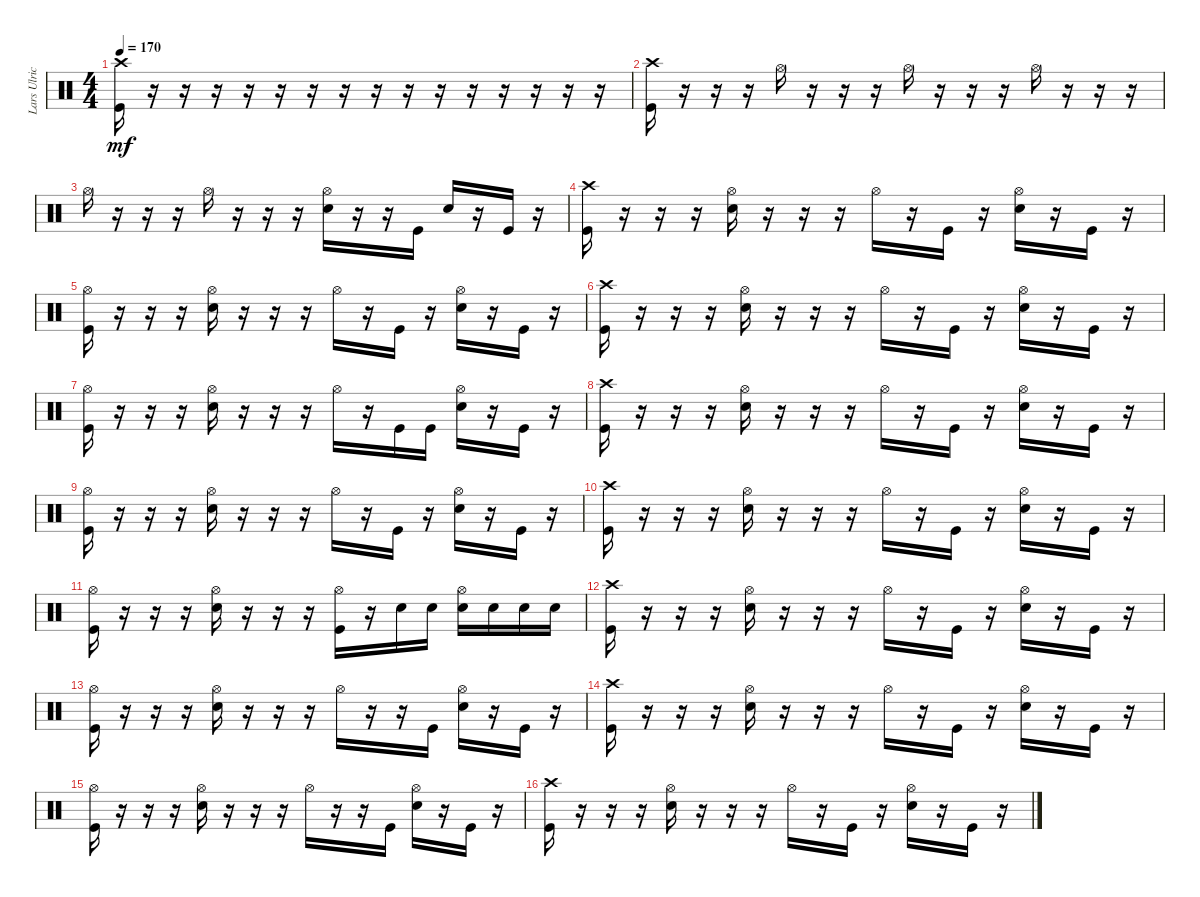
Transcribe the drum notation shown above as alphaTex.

\track ("Lars Ulrich" "Lars Ulric") {instrument percussion}
\staff {score}
\articulation defaults
\ts (4 4)
\tempo 170
\clef neutral
\ks c
("Crash high (hit)" "Kick (hit)").16{dy mf} r.16 r.16 r.16 r.16 r.16 r.16 r.16 r.16 r.16 r.16 r.16 r.16 r.16 r.16 r.16 |
("Kick (hit)" "Crash high (hit)").16 r.16 r.16 r.16 "Hi-Hat (open)".16 r.16 r.16 r.16 "Hi-Hat (open)".16 r.16 r.16 r.16 "Hi-Hat (open)".16 r.16 r.16 r.16 |
"Hi-Hat (open)".16 r.16 r.16 r.16 "Hi-Hat (open)".16 r.16 r.16 r.16 ("Hi-Hat (open)" "Snare (hit) 2").16 r.16 r.16 "Kick (hit)".16 "Snare (hit) 2".16 r.16 "Kick (hit)".16 r.16 |
("Kick (hit)" "Crash high (hit)").16 r.16 r.16 r.16 ("Hi-Hat (open)" "Snare (hit) 2").16 r.16 r.16 r.16 "Hi-Hat (open)".16 r.16 "Kick (hit)".16 r.16 ("Hi-Hat (open)" "Snare (hit) 2").16 r.16 "Kick (hit)".16 r.16 |
("Kick (hit)" "Hi-Hat (open)").16 r.16 r.16 r.16 ("Hi-Hat (open)" "Snare (hit) 2").16 r.16 r.16 r.16 "Hi-Hat (open)".16 r.16 "Kick (hit)".16 r.16 ("Hi-Hat (open)" "Snare (hit) 2").16 r.16 "Kick (hit)".16 r.16 |
("Kick (hit)" "Crash high (hit)").16 r.16 r.16 r.16 ("Hi-Hat (open)" "Snare (hit) 2").16 r.16 r.16 r.16 "Hi-Hat (open)".16 r.16 "Kick (hit)".16 r.16 ("Hi-Hat (open)" "Snare (hit) 2").16 r.16 "Kick (hit)".16 r.16 |
("Kick (hit)" "Hi-Hat (open)").16 r.16 r.16 r.16 ("Hi-Hat (open)" "Snare (hit) 2").16 r.16 r.16 r.16 "Hi-Hat (open)".16 r.16 "Kick (hit)".16 "Kick (hit)".16 ("Hi-Hat (open)" "Snare (hit) 2").16 r.16 "Kick (hit)".16 r.16 |
("Kick (hit)" "Crash high (hit)").16 r.16 r.16 r.16 ("Hi-Hat (open)" "Snare (hit) 2").16 r.16 r.16 r.16 "Hi-Hat (open)".16 r.16 "Kick (hit)".16 r.16 ("Hi-Hat (open)" "Snare (hit) 2").16 r.16 "Kick (hit)".16 r.16 |
("Kick (hit)" "Hi-Hat (open)").16 r.16 r.16 r.16 ("Hi-Hat (open)" "Snare (hit) 2").16 r.16 r.16 r.16 "Hi-Hat (open)".16 r.16 "Kick (hit)".16 r.16 ("Hi-Hat (open)" "Snare (hit) 2").16 r.16 "Kick (hit)".16 r.16 |
("Kick (hit)" "Crash high (hit)").16 r.16 r.16 r.16 ("Hi-Hat (open)" "Snare (hit) 2").16 r.16 r.16 r.16 "Hi-Hat (open)".16 r.16 "Kick (hit)".16 r.16 ("Hi-Hat (open)" "Snare (hit) 2").16 r.16 "Kick (hit)".16 r.16 |
("Kick (hit)" "Hi-Hat (open)").16 r.16 r.16 r.16 ("Hi-Hat (open)" "Snare (hit) 2").16 r.16 r.16 r.16 ("Hi-Hat (open)" "Kick (hit)").16 r.16 "Snare (hit) 2".16 "Snare (hit) 2".16 ("Hi-Hat (open)" "Snare (hit) 2").16 "Snare (hit) 2".16 "Snare (hit) 2".16 "Snare (hit) 2".16 |
("Kick (hit)" "Crash high (hit)").16 r.16 r.16 r.16 ("Hi-Hat (open)" "Snare (hit) 2").16 r.16 r.16 r.16 "Hi-Hat (open)".16 r.16 "Kick (hit)".16 r.16 ("Hi-Hat (open)" "Snare (hit) 2").16 r.16 "Kick (hit)".16 r.16 |
("Kick (hit)" "Hi-Hat (open)").16 r.16 r.16 r.16 ("Hi-Hat (open)" "Snare (hit) 2").16 r.16 r.16 r.16 "Hi-Hat (open)".16 r.16 r.16 "Kick (hit)".16 ("Hi-Hat (open)" "Snare (hit) 2").16 r.16 "Kick (hit)".16 r.16 |
("Kick (hit)" "Crash high (hit)").16 r.16 r.16 r.16 ("Hi-Hat (open)" "Snare (hit) 2").16 r.16 r.16 r.16 "Hi-Hat (open)".16 r.16 "Kick (hit)".16 r.16 ("Hi-Hat (open)" "Snare (hit) 2").16 r.16 "Kick (hit)".16 r.16 |
("Kick (hit)" "Hi-Hat (open)").16 r.16 r.16 r.16 ("Hi-Hat (open)" "Snare (hit) 2").16 r.16 r.16 r.16 "Hi-Hat (open)".16 r.16 r.16 "Kick (hit)".16 ("Hi-Hat (open)" "Snare (hit) 2").16 r.16 "Kick (hit)".16 r.16 |
("Kick (hit)" "Crash high (hit)").16 r.16 r.16 r.16 ("Hi-Hat (open)" "Snare (hit) 2").16 r.16 r.16 r.16 "Hi-Hat (open)".16 r.16 "Kick (hit)".16 r.16 ("Hi-Hat (open)" "Snare (hit) 2").16 r.16 "Kick (hit)".16 r.16
